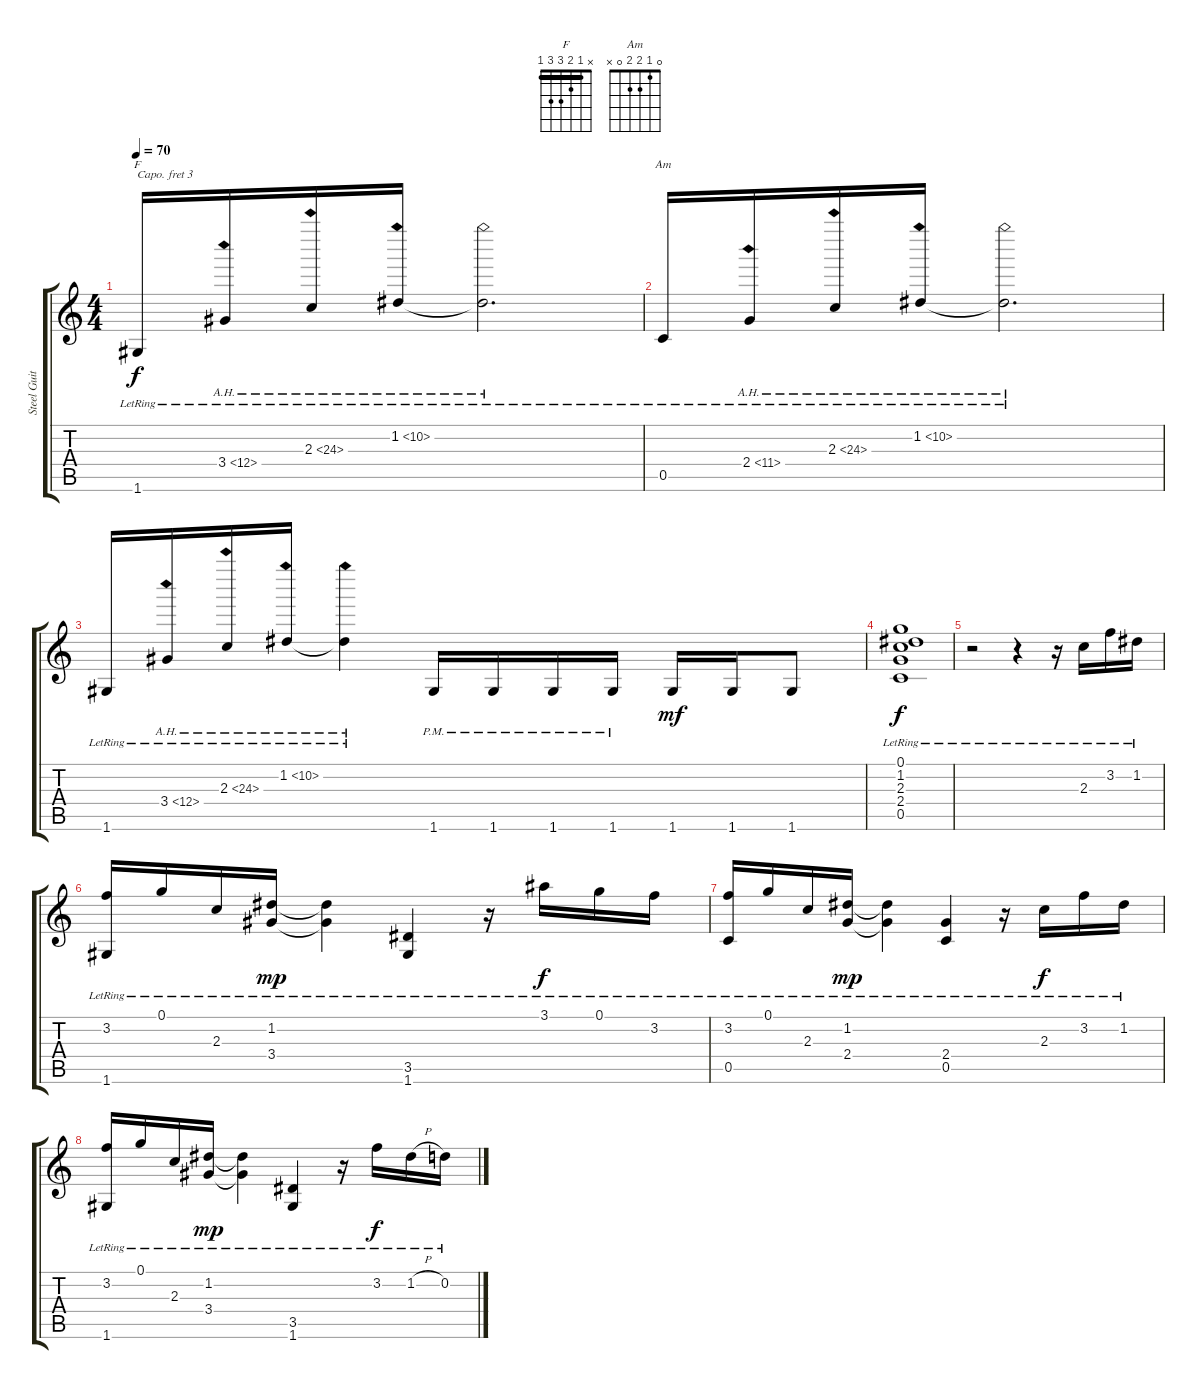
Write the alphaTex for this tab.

\track ("Steel Guitar" "Steel Guit") {instrument acousticguitarsteel}
\staff {score tabs}
\capo 3
\tuning (E4 B3 G3 D3 A2 E2) {hide}
\chord ("F" x 1 2 3 3 1) {barre 1}
\chord ("Am" 0 1 2 2 0 x)
\ts (4 4)
\tempo 70
\clef g2
\ks c
1.6{lr}.16{ch "F" dy f instrument acousticguitarsteel} 3.4{ah 9 lr}.16 2.3{ah 22 lr}.16 1.2{ah 9 lr}.16 1.2{ah 9 lr t}.2{d} |
0.5{lr}.16{ch "Am"} 2.4{ah 9 lr}.16 2.3{ah 22 lr}.16 1.2{ah 9 lr}.16 1.2{ah 9 lr t}.2{d} |
1.6{lr}.16 3.4{ah 9 lr}.16 2.3{ah 22 lr}.16 1.2{ah 9 lr}.16 1.2{ah 9 lr t}.4 1.6{pm}.16 1.6{pm}.16 1.6{pm}.16 1.6{pm}.16 1.6.16{dy mf} 1.6.16 1.6.8 |
(0.1{lr} 1.2{lr} 2.3{lr} 2.4{lr} 0.5{lr}).1{dy f} |
r.2 r.4 r.16 2.3{lr}.16 3.2{lr}.16 1.2{lr}.16 |
(3.2{lr} 1.6{lr}).16 0.1{lr}.16 2.3{lr}.16 (1.2{lr} 3.4{lr}).16{dy mp} (1.2{lr t} 3.4{lr t}).4 (3.5{lr} 1.6{lr}).4 r.16 3.1{lr}.16{dy f} 0.1{lr}.16 3.2{lr}.16 |
(3.2{lr} 0.5{lr}).16 0.1{lr}.16 2.3{lr}.16 (1.2{lr} 2.4{lr}).16{dy mp} (1.2{lr t} 2.4{lr t}).4 (2.4{lr} 0.5{lr}).4 r.16 2.3{lr}.16{dy f} 3.2{lr}.16 1.2{lr}.16 |
(3.2{lr} 1.6{lr}).16 0.1{lr}.16 2.3{lr}.16 (1.2{lr} 3.4{lr}).16{dy mp} (1.2{lr t} 3.4{lr t}).4 (3.5{lr} 1.6{lr}).4 r.16 3.2{lr}.16{dy f} 1.2{h lr}.16 0.2{lr}.16
